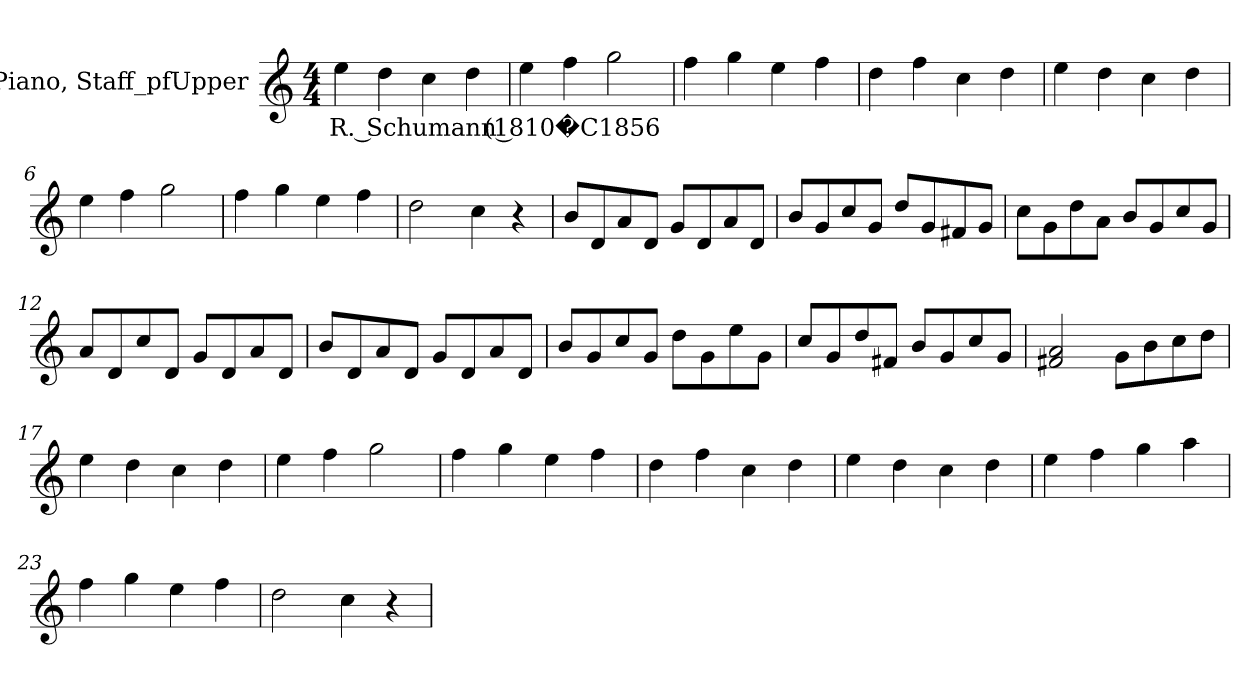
**kern	**text
*part1	*part1
*staff1	*staff1
*I"Piano, Staff_pfUpper	*
*I'Pno.	*
*clefG2	*
*k[]	*
*M4/4	*
*MM60	*
=1	=1
!	!LO:LY:b
4ee\	R. Schumann (1810�C1856
4dd\	.
4cc\	.
4dd\	.
=2	=2
4ee\	.
4ff\	.
2gg\	.
=3	=3
4ff\	.
4gg\	.
4ee\	.
4ff\	.
=4	=4
4dd\	.
4ff\	.
4cc\	.
4dd\	.
=5	=5
4ee\	.
4dd\	.
4cc\	.
4dd\	.
=6	=6
4ee\	.
4ff\	.
2gg\	.
!!LO:LB:g=z
=7	=7
4ff\	.
4gg\	.
4ee\	.
4ff\	.
=8	=8
2dd\	.
4cc\	.
4r	.
=9	=9
8b/L	.
8d/	.
8a/	.
8d/J	.
8g/L	.
8d/	.
8a/	.
8d/J	.
=10	=10
8b/L	.
8g/	.
8cc/	.
8g/J	.
8dd/L	.
8g/	.
8f#X/	.
8g/J	.
=11	=11
8cc\L	.
8g\	.
8dd\	.
8a\J	.
8b/L	.
8g/	.
8cc/	.
8g/J	.
=12	=12
8a/L	.
8d/	.
8cc/	.
8d/J	.
8g/L	.
8d/	.
8a/	.
8d/J	.
!!LO:LB:g=z
=13	=13
8b/L	.
8d/	.
8a/	.
8d/J	.
8g/L	.
8d/	.
8a/	.
8d/J	.
=14	=14
8b/L	.
8g/	.
8cc/	.
8g/J	.
8dd\L	.
8g\	.
8ee\	.
8g\J	.
=15	=15
8cc/L	.
8g/	.
8dd/	.
8f#X/J	.
8b/L	.
8g/	.
8cc/	.
8g/J	.
=16	=16
2f#X/ 2a/	.
8g\L	.
8b\	.
8cc\	.
8dd\J	.
=17	=17
4ee\	.
4dd\	.
4cc\	.
4dd\	.
=18	=18
4ee\	.
4ff\	.
2gg\	.
=19	=19
4ff\	.
4gg\	.
4ee\	.
4ff\	.
!!LO:LB:g=z
=20	=20
4dd\	.
4ff\	.
4cc\	.
4dd\	.
=21	=21
4ee\	.
4dd\	.
4cc\	.
4dd\	.
=22	=22
4ee\	.
4ff\	.
4gg\	.
4aa\	.
=23	=23
4ff\	.
4gg\	.
4ee\	.
4ff\	.
=24	=24
2dd\	.
4cc\	.
4r	.
=	=
*-	*-
